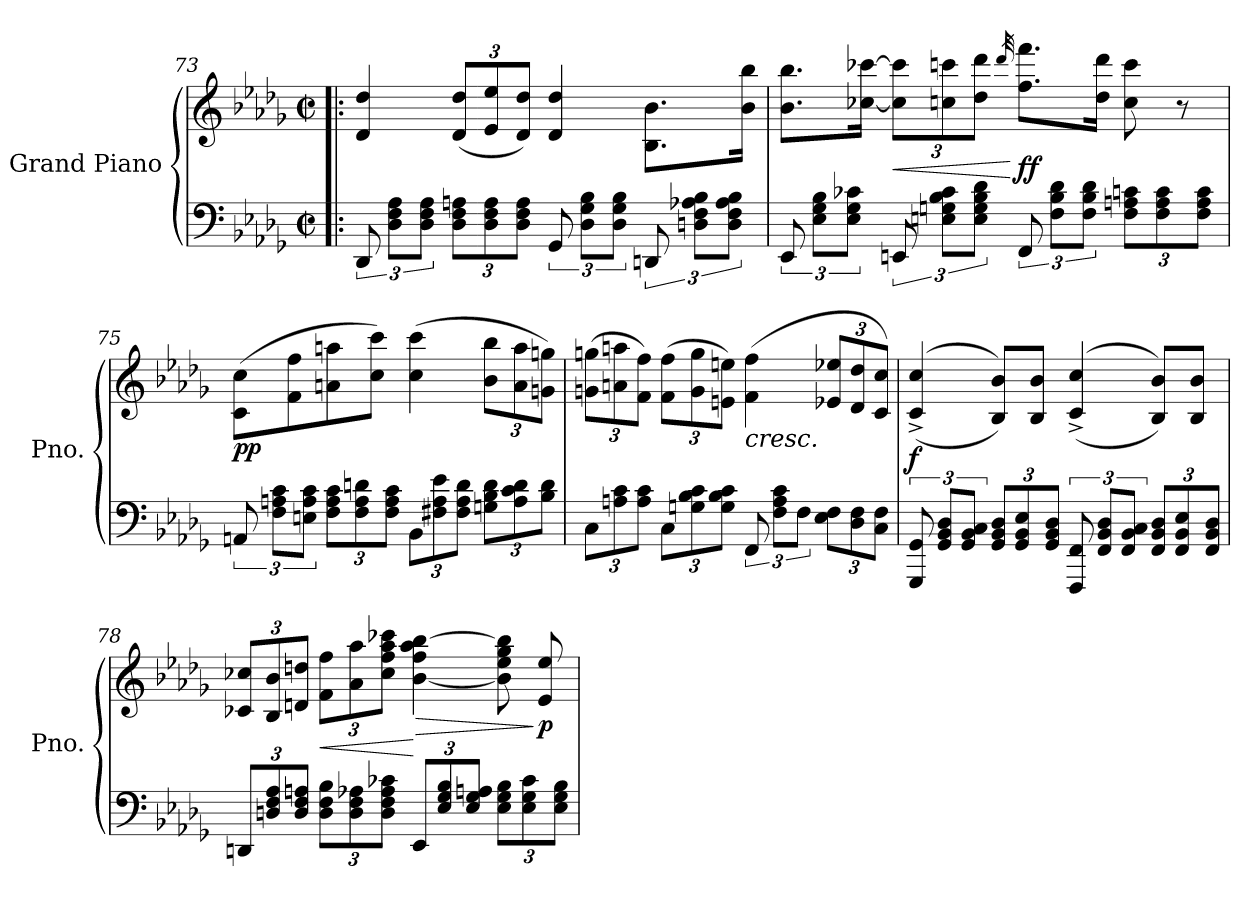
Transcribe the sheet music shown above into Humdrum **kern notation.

**kern	**kern	**dynam
*part1	*part1	*part1
*staff2	*staff1	*staff1/2
*I"Grand Piano	*	*
*I'Pno.	*	*
!!LO:LB:g=z
*clefF4	*clefG2	*
*k[b-e-a-d-g-]	*k[b-e-a-d-g-]	*
*M2/2	*M2/2	*
*met(c|)	*met(c|)	*
=73!|:	=73!|:	=73!|:
12DD-/	4d-/ 4dd-/	.
12D-\ 12F\ 12A-\L	.	.
12D-\ 12F\ 12A-\J	.	.
*Xbrackettup	*Xbrackettup	*
12D-\ 12F\ 12An\L	(<12d-/ 12dd-/L	.
12D-\ 12F\ 12A\	12e-/ 12ee-/	.
12D-\ 12F\ 12A\J	12d-/ 12dd-/J)	.
*brackettup	*	*
12GG-/	4d-/ 4dd-/	.
12D-\ 12G-\ 12B-\L	.	.
12D-\ 12G-\ 12B-\J	.	.
12DDn/	8.B-\ 8.b-\L	.
12Dn\ 12F\ 12A-X\ 12B-\L	.	.
12D\ 12F\ 12A-\ 12B-\J	.	.
.	16b-\ 16bb-\Jk	.
=74	=74	=74
12EE-/	8.b-\ 8.bb-\L	.
12E-\ 12G-\ 12B-\L	.	.
12E-\ 12G-\ 12c-X\J	.	.
.	[16cc-X\ [16ccc-X\Jk	.
!	!	!LO:HP:b
12EEn/	12cc-\] 12ccc-\]L	<
12En\ 12Gn\ 12B-\ 12c-\L	12ccn\ 12cccn\	.
12E\ 12G\ 12B-\ 12d-\J	12dd-\ 12ddd-\J	.
.	32qddd-/	.
!	!	!LO:DY:n=1:b
12FF/	8.ff\ 8.fff\L	[ ff
12F\ 12B-\ 12d-\L	.	.
12F\ 12B-\ 12d-\J	.	.
.	16dd-\ 16ddd-\Jk	.
*Xbrackettup	*	*
12F\ 12An\ 12cn\L	8cc\ 8ccc\	.
12F\ 12A\ 12c\	.	.
.	8r	.
12F\ 12A\ 12c\J	.	.
!!LO:LB:g=z
=75	=75	=75
*brackettup	*	*
!	!	!LO:DY:b
12AAn/	(>8c\ 8cc\L	pp
12F\ 12An\ 12c\L	.	.
.	8f\ 8ff\	.
12En\ 12A\ 12c\J	.	.
*Xbrackettup	*	*
12F\ 12A\ 12c\L	8an\ 8aan\	.
12F\ 12A\ 12dn\	.	.
.	8cc\ 8ccc\J)	.
12F\ 12A\ 12c\J	.	.
12BB-\L	(>4cc\ 4ccc\	.
12F#X\ 12A\ 12e-\	.	.
12F#\ 12A\ 12d\J	.	.
12Gn\ 12B-\ 12d\L	12b-\ 12bb-\L	.
12A\ 12c\ 12d\	12a\ 12aa\	.
12B-\ 12d\J	12gn\ 12ggn\J)	.
=76	=76	=76
12C\L	(>12gn\ 12ggn\L	.
12An\ 12c\	12an\ 12aan\	.
12A\ 12c\J	12f\ 12ff\J)	.
12C\L	(>12f\ 12ff\L	.
12Gn\ 12B-\ 12c\	12g\ 12gg\	.
12G\ 12B-\ 12c\J	12en\ 12een\J)	.
*brackettup	*	*
!	!LO:TX:b:i:t=cresc.	!
12FF/	(>4f\ 4ff\	.
12F\ 12A\ 12c\L	.	.
12F\J	.	.
*Xbrackettup	*	*
12E-\ 12F\L	12e-X/ 12ee-X/L	.
12D-\ 12F\	12d-/ 12dd-/	.
12C\ 12F\J	12c/ 12cc/J)	.
!!LO:LB:g=z
=77	=77	=77
*brackettup	*	*
!	!	!LO:DY:b
12GGG-/ 12GG-/	(<(>4c/^ 4cc/^	f
12GG-/ 12BB-/ 12D-/L	.	.
12GG-/ 12BB-/ 12C/J	.	.
*Xbrackettup	*	*
12GG-/ 12BB-/ 12D-/L	8B-/ 8b-/L))	.
12GG-/ 12BB-/ 12E-/	.	.
.	8B-/ 8b-/J	.
12GG-/ 12BB-/ 12D-/J	.	.
*brackettup	*	*
12FFF/ 12FF/	(<(>4c/^ 4cc/^	.
12FF/ 12BB-/ 12D-/L	.	.
12FF/ 12BB-/ 12C/J	.	.
*Xbrackettup	*	*
12FF/ 12BB-/ 12D-/L	8B-/ 8b-/L))	.
12FF/ 12BB-/ 12E-/	.	.
.	8B-/ 8b-/J	.
12FF/ 12BB-/ 12D-/J	.	.
=78	=78	=78
12DDn/L	12c-X/ 12cc-X/L	.
12Dn/ 12F/ 12A-/	12B-/ 12b-/	.
12D/ 12F/ 12An/J	12dn/ 12ddn/J	.
!	!	!LO:HP:b
12D\ 12F\ 12B-\L	12f\ 12ff\L	<
12D\ 12F\ 12A-X\	12a-\ 12aa-\	.
12D\ 12F\ 12A-\ 12c-X\J	12cc-\ 12ff\ 12aa-\ 12ccc-X\J	.
!	!	!LO:HP:n=1:b
12EE-/L	[4b-\ 4ff\ 4aa-\ [4bb-\	[ >
12E-/ 12G-/ 12B-/	.	.
12E-/ 12G-/ 12An/J	.	.
12E-\ 12G-\ 12B-\L	8b-\] 8ee-\ 8gg-\ 8bb-\]	.
12E-\ 12G-\ 12c-\	.	.
!	!	!LO:DY:n=1:b
.	8e-/ 8ee-/	] p
12E-\ 12G-\ 12B-\J	.	.
=	=	=
*-	*-	*-
